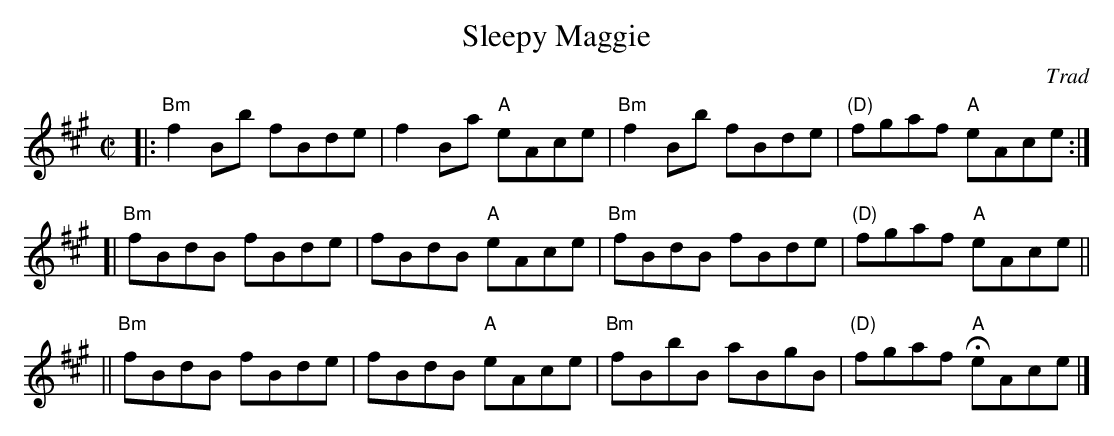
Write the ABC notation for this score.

X:1
T: Sleepy Maggie
O: Trad
M: C|
L: 1/8
K: BDorian
|: "Bm"f2Bb fBde | f2Ba "A"eAce | "Bm"f2Bb fBde | "(D)"fgaf "A"eAce :|
[| "Bm"fBdB fBde | fBdB "A"eAce | "Bm"fBdB fBde | "(D)"fgaf "A"eAce ||
|| "Bm"fBdB fBde | fBdB "A"eAce | "Bm"fBbB aBgB | "(D)"fgaf "A"HeAce |]
